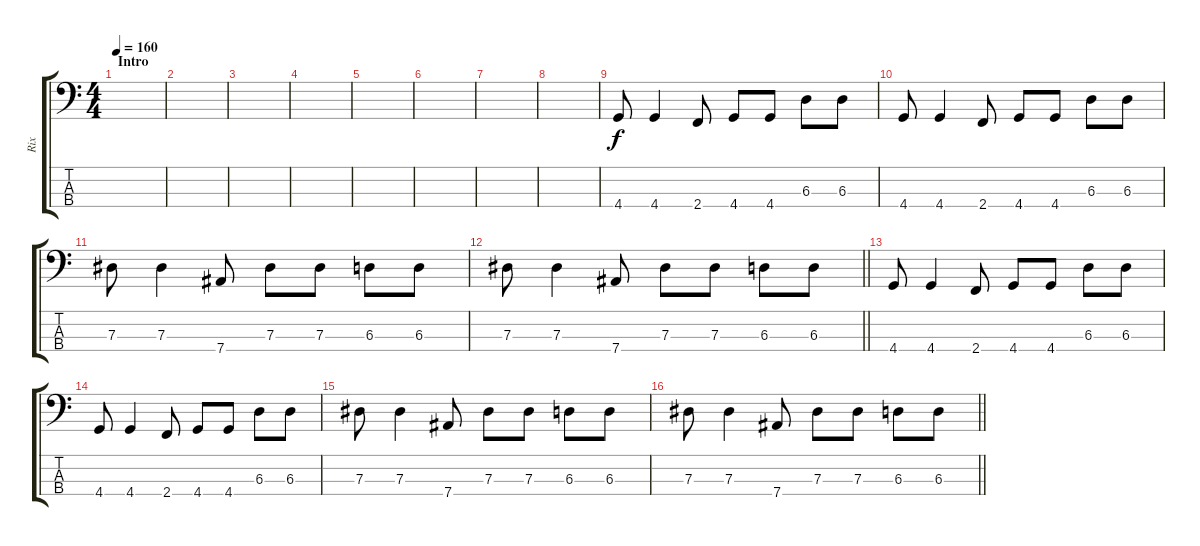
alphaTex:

\track ("Rix" "Rix") {instrument electricbasspick}
\staff {score tabs}
\tuning (Gb2 Db2 Ab1 Eb1) {hide}
\ts (4 4)
\section ("" "Intro")
\tempo 160
\clef f4
\ks c
|
|
|
|
|
|
|
|
4.4.8 4.4.4 2.4.8 4.4.8 4.4.8 6.3.8 6.3.8 |
4.4.8 4.4.4 2.4.8 4.4.8 4.4.8 6.3.8 6.3.8 |
7.3.8 7.3.4 7.4.8 7.3.8 7.3.8 6.3.8 6.3.8 |
\barLineRight lightlight
7.3.8 7.3.4 7.4.8 7.3.8 7.3.8 6.3.8 6.3.8 |
4.4.8 4.4.4 2.4.8 4.4.8 4.4.8 6.3.8 6.3.8 |
4.4.8 4.4.4 2.4.8 4.4.8 4.4.8 6.3.8 6.3.8 |
7.3.8 7.3.4 7.4.8 7.3.8 7.3.8 6.3.8 6.3.8 |
\barLineRight lightlight
7.3.8 7.3.4 7.4.8 7.3.8 7.3.8 6.3.8 6.3.8
